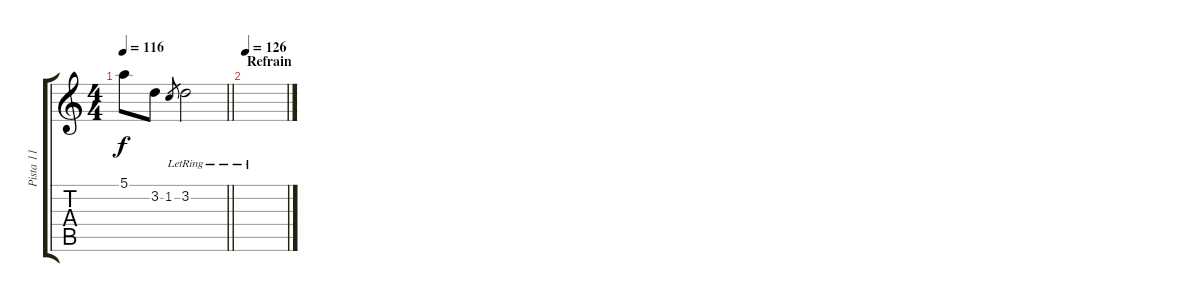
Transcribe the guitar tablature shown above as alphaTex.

\track ("Pista 11" "Pista 11") {instrument distortionguitar}
\staff {score tabs}
\tuning (E4 B3 G3 D3 A2 E2) {hide}
\ts (4 4)
\tempo 116
\clef g2
\barLineRight lightlight
\ks c
5.1{t}.8{dy f} 3.2.8 1.2.8{gr} 3.2{lr}.2 |
\section ("" "Refrain")
\tempo 126
